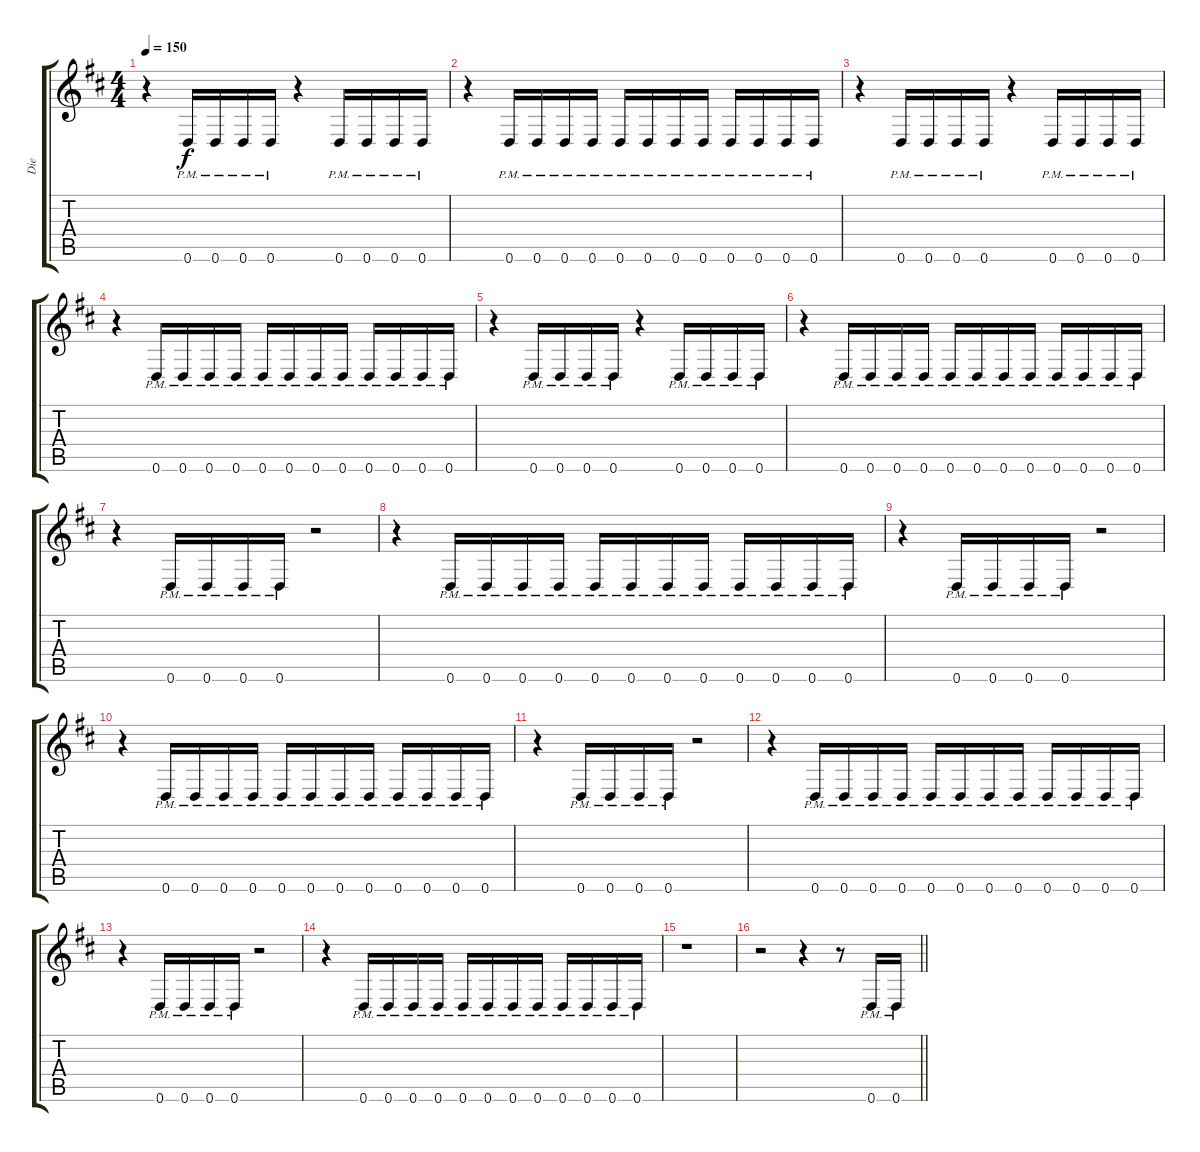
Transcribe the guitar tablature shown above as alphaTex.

\track ("Die" "Die") {instrument distortionguitar}
\staff {score tabs}
\tuning (E4 B3 G3 D3 A2 D2) {hide}
\ts (4 4)
\tempo 150
\clef g2
\ks d
r.4{dy f} 0.6{pm}.16 0.6{pm}.16 0.6{pm}.16 0.6{pm}.16 r.4 0.6{pm}.16 0.6{pm}.16 0.6{pm}.16 0.6{pm}.16 |
r.4 0.6{pm}.16 0.6{pm}.16 0.6{pm}.16 0.6{pm}.16 0.6{pm}.16 0.6{pm}.16 0.6{pm}.16 0.6{pm}.16 0.6{pm}.16 0.6{pm}.16 0.6{pm}.16 0.6{pm}.16 |
r.4 0.6{pm}.16 0.6{pm}.16 0.6{pm}.16 0.6{pm}.16 r.4 0.6{pm}.16 0.6{pm}.16 0.6{pm}.16 0.6{pm}.16 |
r.4 0.6{pm}.16 0.6{pm}.16 0.6{pm}.16 0.6{pm}.16 0.6{pm}.16 0.6{pm}.16 0.6{pm}.16 0.6{pm}.16 0.6{pm}.16 0.6{pm}.16 0.6{pm}.16 0.6{pm}.16 |
r.4 0.6{pm}.16 0.6{pm}.16 0.6{pm}.16 0.6{pm}.16 r.4 0.6{pm}.16 0.6{pm}.16 0.6{pm}.16 0.6{pm}.16 |
r.4 0.6{pm}.16 0.6{pm}.16 0.6{pm}.16 0.6{pm}.16 0.6{pm}.16 0.6{pm}.16 0.6{pm}.16 0.6{pm}.16 0.6{pm}.16 0.6{pm}.16 0.6{pm}.16 0.6{pm}.16 |
r.4 0.6{pm}.16 0.6{pm}.16 0.6{pm}.16 0.6{pm}.16 r.2 |
r.4 0.6{pm}.16 0.6{pm}.16 0.6{pm}.16 0.6{pm}.16 0.6{pm}.16 0.6{pm}.16 0.6{pm}.16 0.6{pm}.16 0.6{pm}.16 0.6{pm}.16 0.6{pm}.16 0.6{pm}.16 |
r.4 0.6{pm}.16 0.6{pm}.16 0.6{pm}.16 0.6{pm}.16 r.2 |
r.4 0.6{pm}.16 0.6{pm}.16 0.6{pm}.16 0.6{pm}.16 0.6{pm}.16 0.6{pm}.16 0.6{pm}.16 0.6{pm}.16 0.6{pm}.16 0.6{pm}.16 0.6{pm}.16 0.6{pm}.16 |
r.4 0.6{pm}.16 0.6{pm}.16 0.6{pm}.16 0.6{pm}.16 r.2 |
r.4 0.6{pm}.16 0.6{pm}.16 0.6{pm}.16 0.6{pm}.16 0.6{pm}.16 0.6{pm}.16 0.6{pm}.16 0.6{pm}.16 0.6{pm}.16 0.6{pm}.16 0.6{pm}.16 0.6{pm}.16 |
r.4 0.6{pm}.16 0.6{pm}.16 0.6{pm}.16 0.6{pm}.16 r.2 |
r.4 0.6{pm}.16 0.6{pm}.16 0.6{pm}.16 0.6{pm}.16 0.6{pm}.16 0.6{pm}.16 0.6{pm}.16 0.6{pm}.16 0.6{pm}.16 0.6{pm}.16 0.6{pm}.16 0.6{pm}.16 |
r.1 |
\barLineRight lightlight
r.2 r.4 r.8 0.6{pm}.16 0.6{pm}.16
